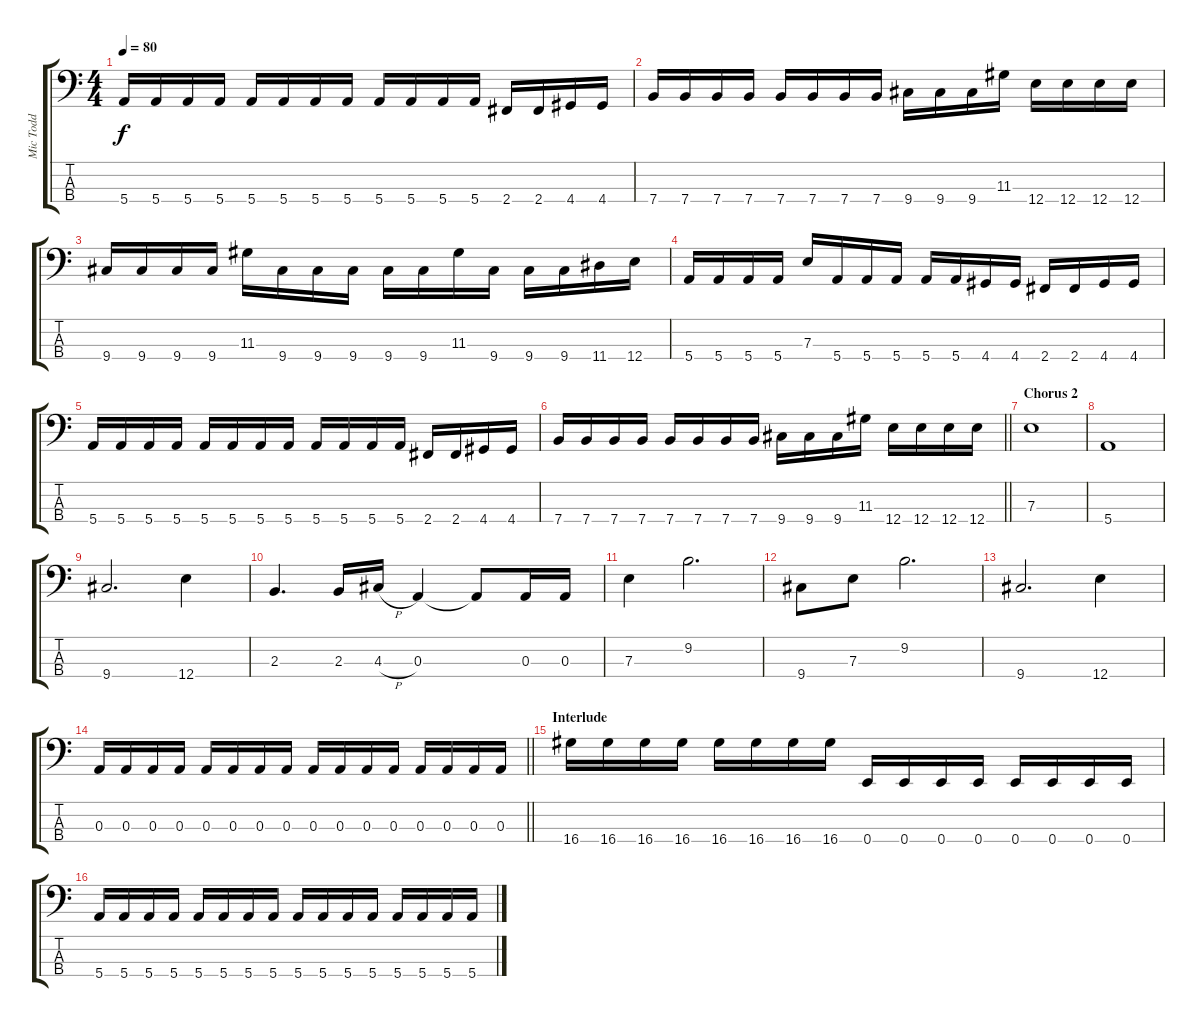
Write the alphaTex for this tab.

\track ("Mic Todd" "Mic Todd") {instrument electricbassfinger}
\staff {score tabs}
\tuning (G2 D2 A1 E1) {hide}
\ts (4 4)
\tempo 80
\clef f4
\ks c
5.4.16{dy f} 5.4.16 5.4.16 5.4.16 5.4.16 5.4.16 5.4.16 5.4.16 5.4.16 5.4.16 5.4.16 5.4.16 2.4.16 2.4.16 4.4.16 4.4.16 |
7.4.16 7.4.16 7.4.16 7.4.16 7.4.16 7.4.16 7.4.16 7.4.16 9.4.16 9.4.16 9.4.16 11.3.16 12.4.16 12.4.16 12.4.16 12.4.16 |
9.4.16 9.4.16 9.4.16 9.4.16 11.3.16 9.4.16 9.4.16 9.4.16 9.4.16 9.4.16 11.3.16 9.4.16 9.4.16 9.4.16 11.4.16 12.4.16 |
5.4.16 5.4.16 5.4.16 5.4.16 7.3.16 5.4.16 5.4.16 5.4.16 5.4.16 5.4.16 4.4.16 4.4.16 2.4.16 2.4.16 4.4.16 4.4.16 |
5.4.16 5.4.16 5.4.16 5.4.16 5.4.16 5.4.16 5.4.16 5.4.16 5.4.16 5.4.16 5.4.16 5.4.16 2.4.16 2.4.16 4.4.16 4.4.16 |
\barLineRight lightlight
7.4.16 7.4.16 7.4.16 7.4.16 7.4.16 7.4.16 7.4.16 7.4.16 9.4.16 9.4.16 9.4.16 11.3.16 12.4.16 12.4.16 12.4.16 12.4.16 |
\section ("" "Chorus 2")
7.3.1 |
5.4.1 |
9.4.2{d} 12.4.4 |
2.3.4{d} 2.3.16 4.3{h}.16 0.3.4 0.3{t}.8 0.3.16 0.3.16 |
7.3.4 9.2.2{d} |
9.4.8 7.3.8 9.2.2{d} |
9.4.2{d} 12.4.4 |
\barLineRight lightlight
0.3.16 0.3.16 0.3.16 0.3.16 0.3.16 0.3.16 0.3.16 0.3.16 0.3.16 0.3.16 0.3.16 0.3.16 0.3.16 0.3.16 0.3.16 0.3.16 |
\section ("" "Interlude")
16.4.16 16.4.16 16.4.16 16.4.16 16.4.16 16.4.16 16.4.16 16.4.16 0.4.16 0.4.16 0.4.16 0.4.16 0.4.16 0.4.16 0.4.16 0.4.16 |
5.4.16 5.4.16 5.4.16 5.4.16 5.4.16 5.4.16 5.4.16 5.4.16 5.4.16 5.4.16 5.4.16 5.4.16 5.4.16 5.4.16 5.4.16 5.4.16
